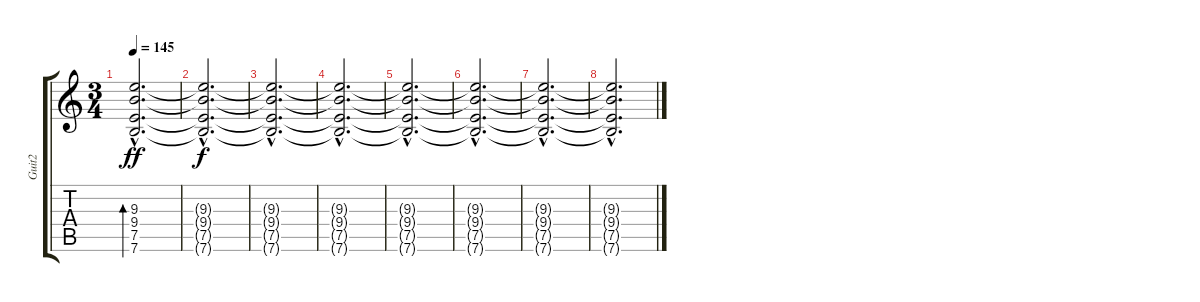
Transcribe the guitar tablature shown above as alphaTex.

\track ("Guit2" "Guit2") {instrument overdrivenguitar}
\staff {score tabs}
\tuning (E4 B3 G3 D3 A2 E2) {hide}
\ts (3 4)
\tempo 145
\clef g2
\ks c
(9.3{hac} 9.4{hac} 7.5{hac} 7.6{hac}).2{d bd 480 dy ff} |
(9.3{hac t} 9.4{hac t} 7.5{hac t} 7.6{hac t}).2{d dy f} |
(9.3{hac t} 9.4{hac t} 7.5{hac t} 7.6{hac t}).2{d} |
(9.3{hac t} 9.4{hac t} 7.5{hac t} 7.6{hac t}).2{d} |
(9.3{hac t} 9.4{hac t} 7.5{hac t} 7.6{hac t}).2{d} |
(9.3{hac t} 9.4{hac t} 7.5{hac t} 7.6{hac t}).2{d} |
(9.3{hac t} 9.4{hac t} 7.5{hac t} 7.6{hac t}).2{d} |
(9.3{hac t} 9.4{hac t} 7.5{hac t} 7.6{hac t}).2{d}
